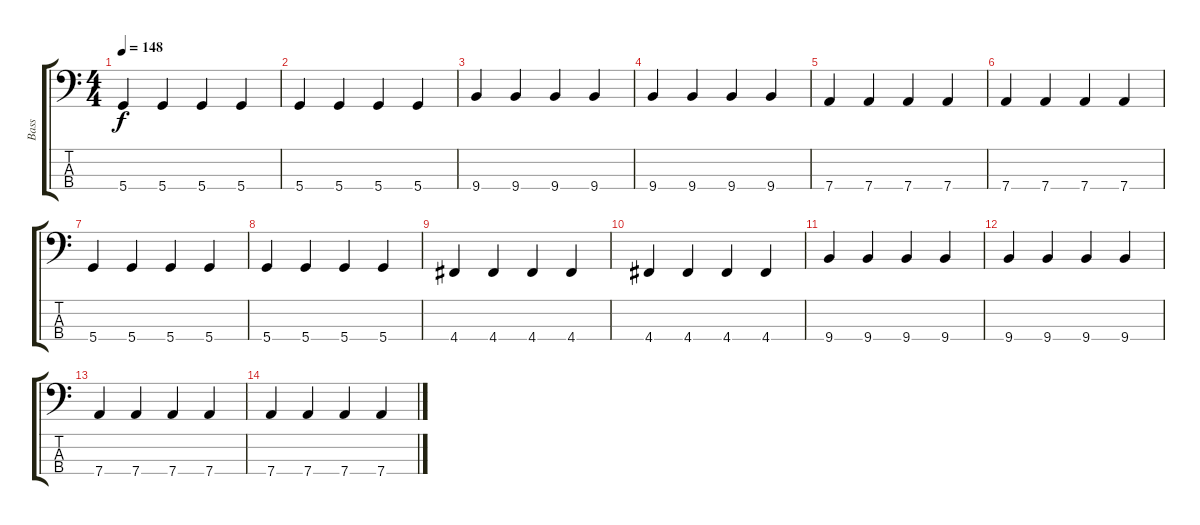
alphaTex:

\track ("Bass" "Bass") {instrument electricbasspick}
\staff {score tabs}
\tuning (G2 D2 A1 D1) {hide}
\ts (4 4)
\tempo 148
\clef f4
\ks c
5.4.4{dy f} 5.4.4 5.4.4 5.4.4 |
5.4.4 5.4.4 5.4.4 5.4.4 |
9.4.4 9.4.4 9.4.4 9.4.4 |
9.4.4 9.4.4 9.4.4 9.4.4 |
7.4.4 7.4.4 7.4.4 7.4.4 |
7.4.4 7.4.4 7.4.4 7.4.4 |
5.4.4 5.4.4 5.4.4 5.4.4 |
5.4.4 5.4.4 5.4.4 5.4.4 |
4.4.4 4.4.4 4.4.4 4.4.4 |
4.4.4 4.4.4 4.4.4 4.4.4 |
9.4.4 9.4.4 9.4.4 9.4.4 |
9.4.4 9.4.4 9.4.4 9.4.4 |
7.4.4 7.4.4 7.4.4 7.4.4 |
7.4.4 7.4.4 7.4.4 7.4.4
